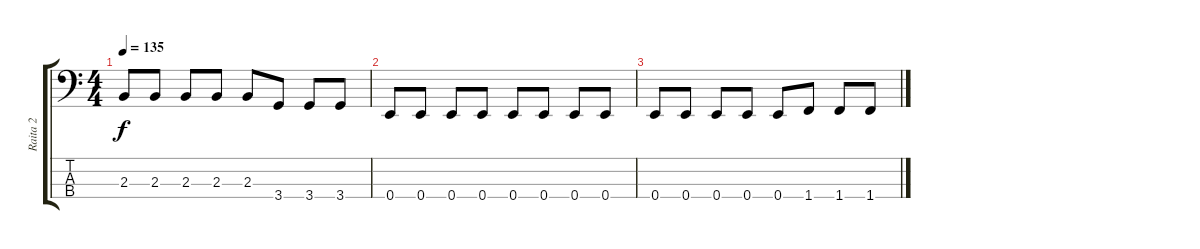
\track ("Raita 2" "Raita 2") {instrument electricbassfinger}
\staff {score tabs}
\tuning (G2 D2 A1 E1) {hide}
\ts (4 4)
\tempo 135
\clef f4
\ks c
2.3.8{dy f} 2.3.8 2.3.8 2.3.8 2.3.8 3.4.8 3.4.8 3.4.8 |
0.4.8 0.4.8 0.4.8 0.4.8 0.4.8 0.4.8 0.4.8 0.4.8 |
0.4.8 0.4.8 0.4.8 0.4.8 0.4.8 1.4.8 1.4.8 1.4.8
